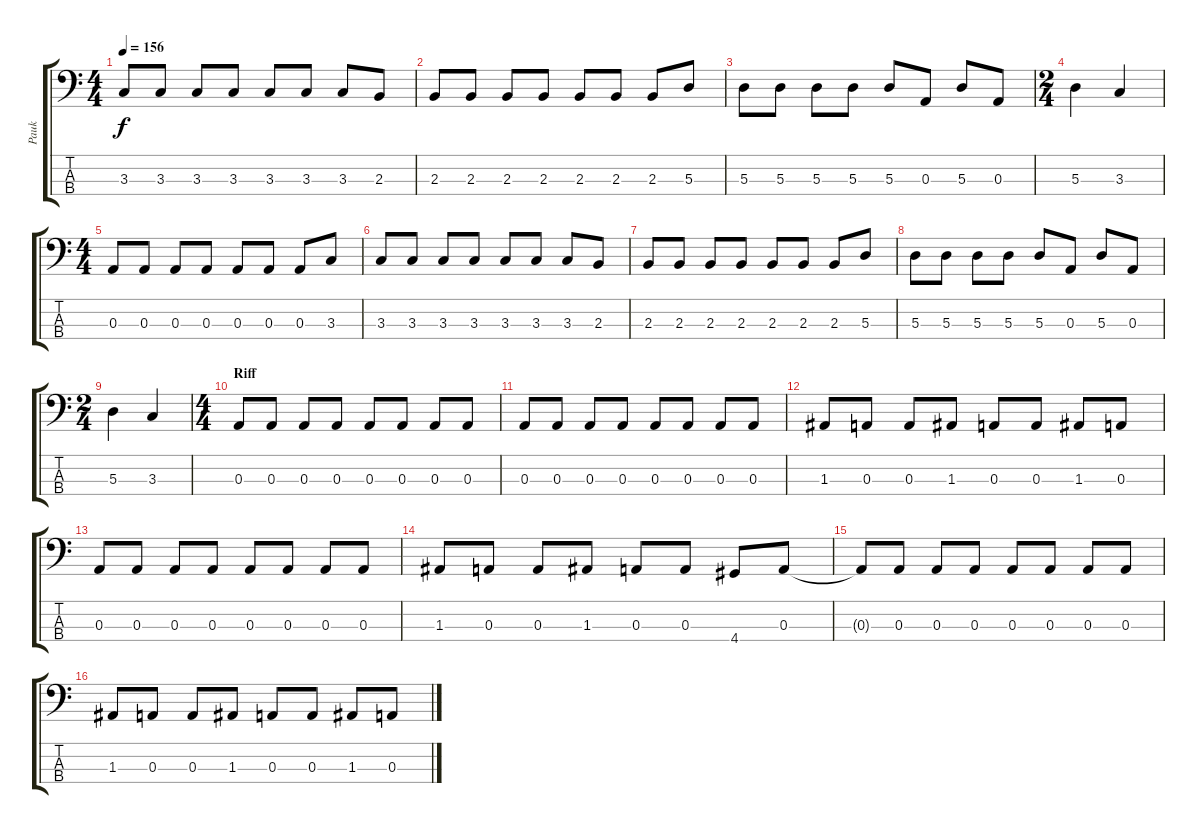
\track ("Pauk" "Pauk") {instrument electricbasspick}
\staff {score tabs}
\tuning (G2 D2 A1 E1) {hide}
\ts (4 4)
\tempo 156
\clef f4
\ks c
3.3.8{dy f} 3.3.8 3.3.8 3.3.8 3.3.8 3.3.8 3.3.8 2.3.8 |
2.3.8 2.3.8 2.3.8 2.3.8 2.3.8 2.3.8 2.3.8 5.3.8 |
5.3.8 5.3.8 5.3.8 5.3.8 5.3.8 0.3.8 5.3.8 0.3.8 |
\ts (2 4)
5.3.4 3.3.4 |
\ts (4 4)
0.3.8 0.3.8 0.3.8 0.3.8 0.3.8 0.3.8 0.3.8 3.3.8 |
3.3.8 3.3.8 3.3.8 3.3.8 3.3.8 3.3.8 3.3.8 2.3.8 |
2.3.8 2.3.8 2.3.8 2.3.8 2.3.8 2.3.8 2.3.8 5.3.8 |
5.3.8 5.3.8 5.3.8 5.3.8 5.3.8 0.3.8 5.3.8 0.3.8 |
\ts (2 4)
5.3.4 3.3.4 |
\ts (4 4)
\section ("" "Riff")
0.3.8 0.3.8 0.3.8 0.3.8 0.3.8 0.3.8 0.3.8 0.3.8 |
0.3.8 0.3.8 0.3.8 0.3.8 0.3.8 0.3.8 0.3.8 0.3.8 |
1.3.8 0.3.8 0.3.8 1.3.8 0.3.8 0.3.8 1.3.8 0.3.8 |
0.3.8 0.3.8 0.3.8 0.3.8 0.3.8 0.3.8 0.3.8 0.3.8 |
1.3.8 0.3.8 0.3.8 1.3.8 0.3.8 0.3.8 4.4.8 0.3.8 |
0.3{t}.8 0.3.8 0.3.8 0.3.8 0.3.8 0.3.8 0.3.8 0.3.8 |
1.3.8 0.3.8 0.3.8 1.3.8 0.3.8 0.3.8 1.3.8 0.3.8
